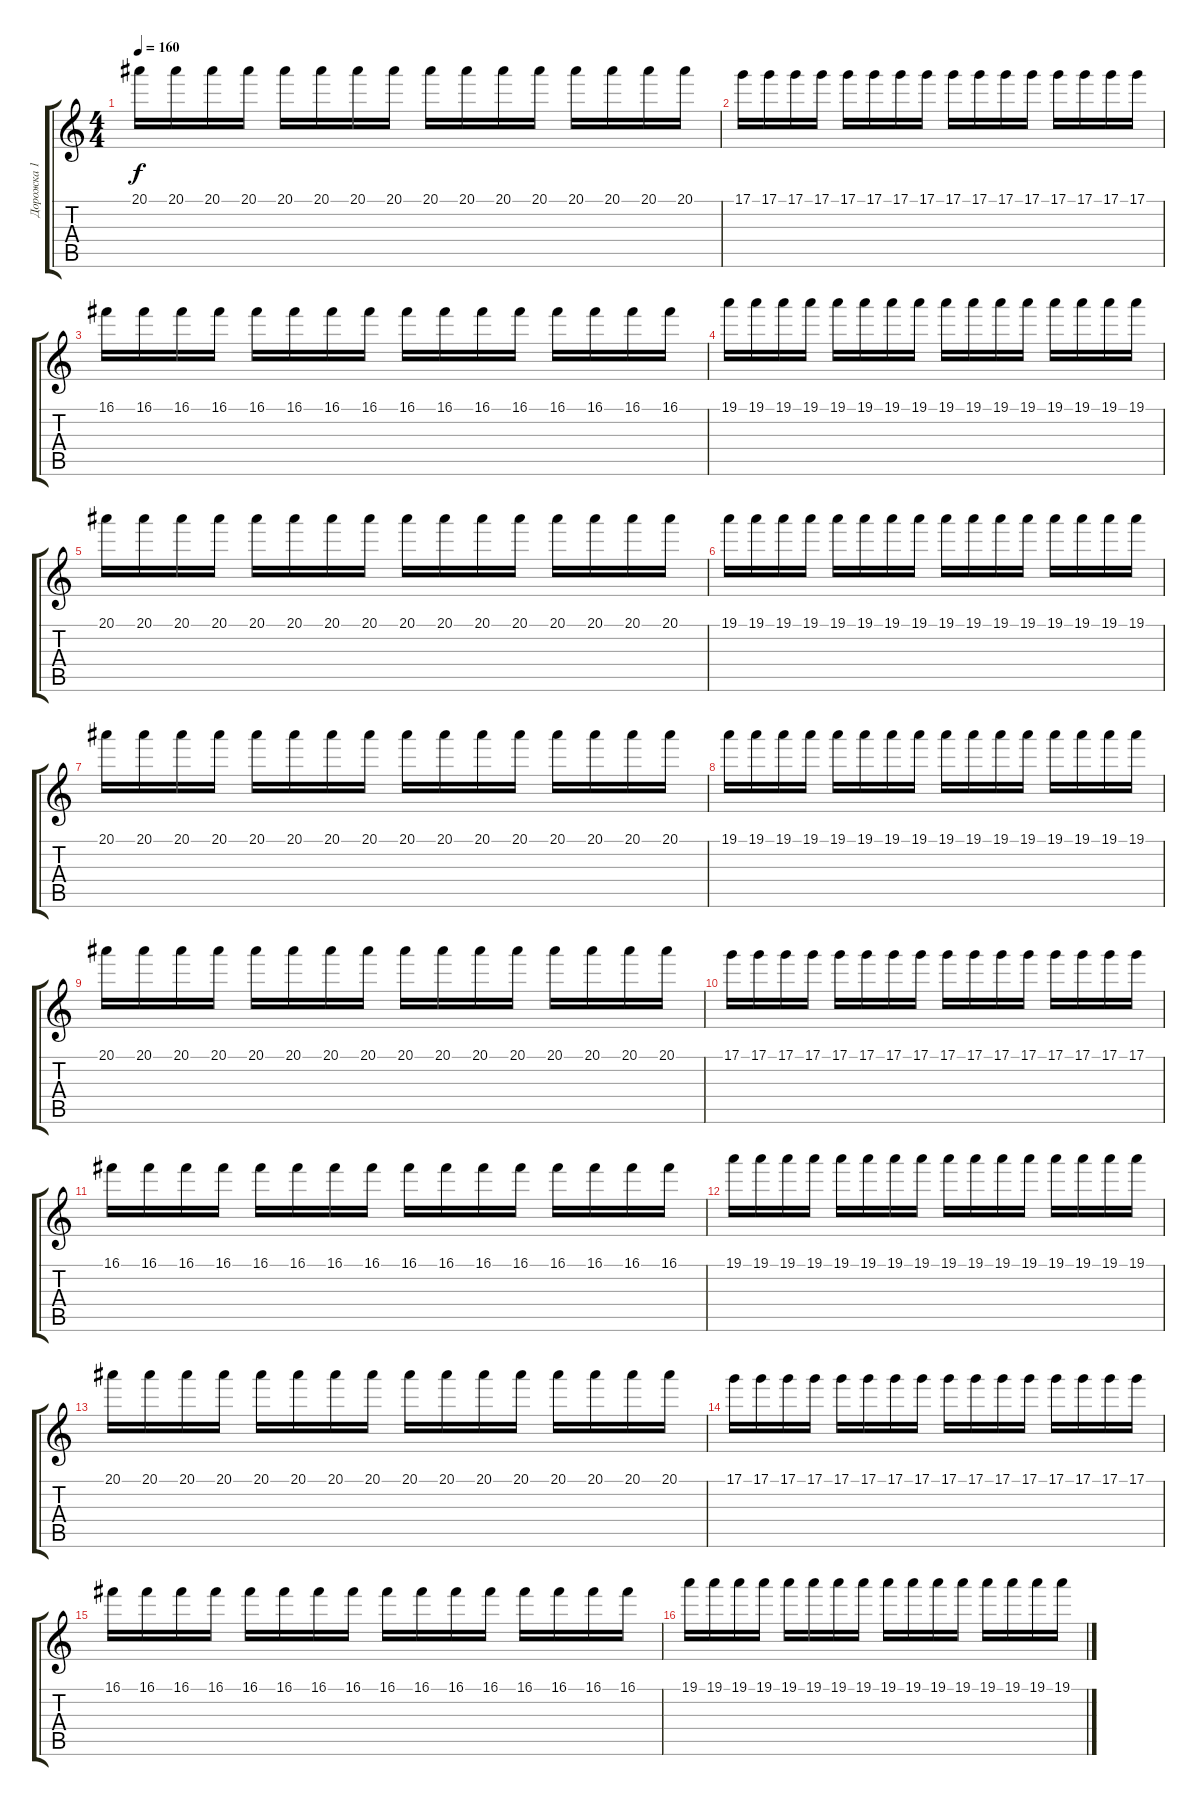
\track ("Дорожка 1" "Дорожка 1") {instrument electricguitarjazz}
\staff {score tabs}
\tuning (D4 A3 F3 C3 G2 C2) {hide}
\ts (4 4)
\tempo 160
\clef g2
\ks c
20.1.16{dy f} 20.1.16 20.1.16 20.1.16 20.1.16 20.1.16 20.1.16 20.1.16 20.1.16 20.1.16 20.1.16 20.1.16 20.1.16 20.1.16 20.1.16 20.1.16 |
17.1.16 17.1.16 17.1.16 17.1.16 17.1.16 17.1.16 17.1.16 17.1.16 17.1.16 17.1.16 17.1.16 17.1.16 17.1.16 17.1.16 17.1.16 17.1.16 |
16.1.16 16.1.16 16.1.16 16.1.16 16.1.16 16.1.16 16.1.16 16.1.16 16.1.16 16.1.16 16.1.16 16.1.16 16.1.16 16.1.16 16.1.16 16.1.16 |
19.1.16 19.1.16 19.1.16 19.1.16 19.1.16 19.1.16 19.1.16 19.1.16 19.1.16 19.1.16 19.1.16 19.1.16 19.1.16 19.1.16 19.1.16 19.1.16 |
20.1.16 20.1.16 20.1.16 20.1.16 20.1.16 20.1.16 20.1.16 20.1.16 20.1.16 20.1.16 20.1.16 20.1.16 20.1.16 20.1.16 20.1.16 20.1.16 |
19.1.16 19.1.16 19.1.16 19.1.16 19.1.16 19.1.16 19.1.16 19.1.16 19.1.16 19.1.16 19.1.16 19.1.16 19.1.16 19.1.16 19.1.16 19.1.16 |
20.1.16 20.1.16 20.1.16 20.1.16 20.1.16 20.1.16 20.1.16 20.1.16 20.1.16 20.1.16 20.1.16 20.1.16 20.1.16 20.1.16 20.1.16 20.1.16 |
19.1.16 19.1.16 19.1.16 19.1.16 19.1.16 19.1.16 19.1.16 19.1.16 19.1.16 19.1.16 19.1.16 19.1.16 19.1.16 19.1.16 19.1.16 19.1.16 |
20.1.16 20.1.16 20.1.16 20.1.16 20.1.16 20.1.16 20.1.16 20.1.16 20.1.16 20.1.16 20.1.16 20.1.16 20.1.16 20.1.16 20.1.16 20.1.16 |
17.1.16 17.1.16 17.1.16 17.1.16 17.1.16 17.1.16 17.1.16 17.1.16 17.1.16 17.1.16 17.1.16 17.1.16 17.1.16 17.1.16 17.1.16 17.1.16 |
16.1.16 16.1.16 16.1.16 16.1.16 16.1.16 16.1.16 16.1.16 16.1.16 16.1.16 16.1.16 16.1.16 16.1.16 16.1.16 16.1.16 16.1.16 16.1.16 |
19.1.16 19.1.16 19.1.16 19.1.16 19.1.16 19.1.16 19.1.16 19.1.16 19.1.16 19.1.16 19.1.16 19.1.16 19.1.16 19.1.16 19.1.16 19.1.16 |
20.1.16 20.1.16 20.1.16 20.1.16 20.1.16 20.1.16 20.1.16 20.1.16 20.1.16 20.1.16 20.1.16 20.1.16 20.1.16 20.1.16 20.1.16 20.1.16 |
17.1.16 17.1.16 17.1.16 17.1.16 17.1.16 17.1.16 17.1.16 17.1.16 17.1.16 17.1.16 17.1.16 17.1.16 17.1.16 17.1.16 17.1.16 17.1.16 |
16.1.16 16.1.16 16.1.16 16.1.16 16.1.16 16.1.16 16.1.16 16.1.16 16.1.16 16.1.16 16.1.16 16.1.16 16.1.16 16.1.16 16.1.16 16.1.16 |
19.1.16 19.1.16 19.1.16 19.1.16 19.1.16 19.1.16 19.1.16 19.1.16 19.1.16 19.1.16 19.1.16 19.1.16 19.1.16 19.1.16 19.1.16 19.1.16
